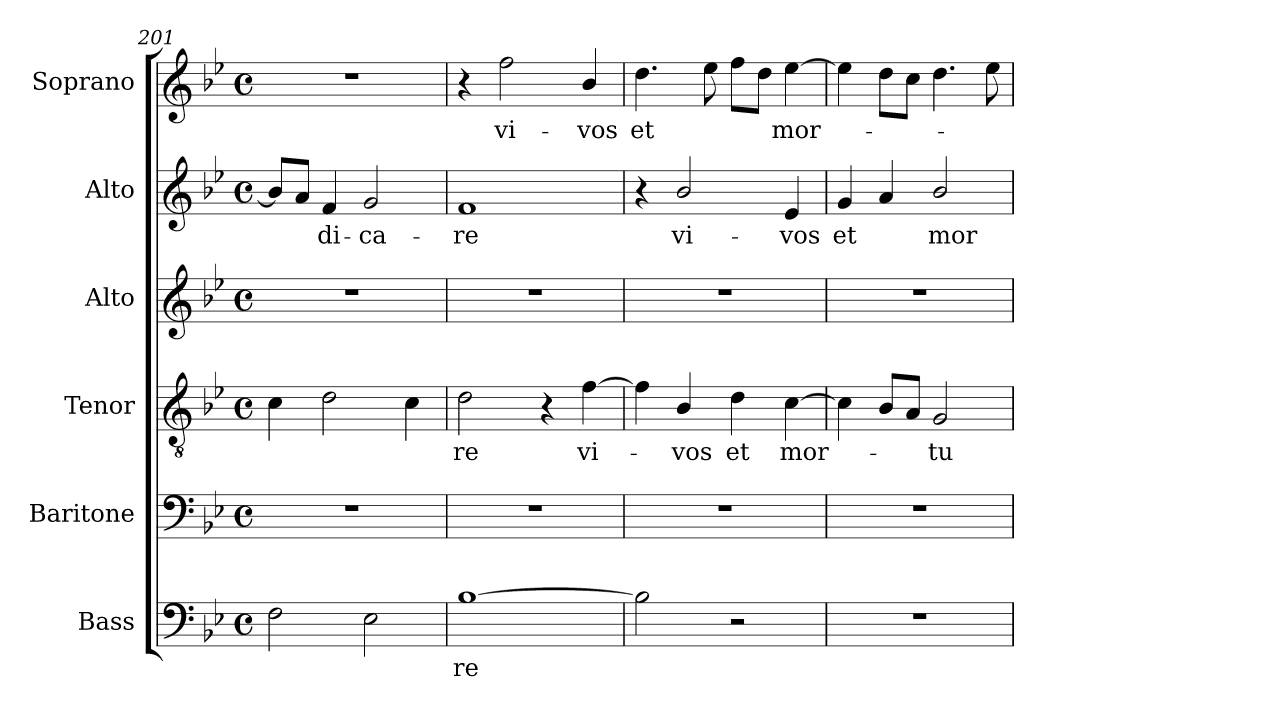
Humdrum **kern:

**kern	**text	**kern	**kern	**text	**kern	**kern	**text	**kern	**text
*part6	*part6	*part5	*part4	*part4	*part3	*part2	*part2	*part1	*part1
*staff6	*staff6	*staff5	*staff4	*staff4	*staff3	*staff2	*staff2	*staff1	*staff1
*I"Bass	*	*I"Baritone	*I"Tenor	*	*I"Alto	*I"Alto	*	*I"Soprano	*
*I'B.	*	*I'Bar.	*I'T.	*	*I'A.	*I'A.	*	*I'S.	*
!!LO:LB:g=z
*clefF4	*	*clefF4	*clefGv2	*	*clefG2	*clefG2	*	*clefG2	*
*	*	*	*ITrd7c12	*	*	*	*	*	*
*k[b-e-]	*	*k[b-e-]	*k[b-e-]	*	*k[b-e-]	*k[b-e-]	*	*k[b-e-]	*
*B-:	*	*B-:	*B-:	*	*B-:	*B-:	*	*B-:	*
*M4/4	*	*M4/4	*M4/4	*	*M4/4	*M4/4	*	*M4/4	*
*met(c)	*	*met(c)	*met(c)	*	*met(c)	*met(c)	*	*met(c)	*
=201	=201	=201	=201	=201	=201	=201	=201	=201	=201
2Fi\	.	1r	4Ci\	.	1r	8b-i/L]	.	1r	.
.	.	.	.	.	.	8ai/J	.	.	.
!	!	!	!	!	!	!	!LO:LY:b:color=#000000	!	!
.	.	.	2Di\	.	.	4fi/	-di-	.	.
!	!	!	!	!	!	!	!LO:LY:b:color=#000000	!	!
2E-i\	.	.	.	.	.	2gi/	-ca-	.	.
.	.	.	4Ci\	.	.	.	.	.	.
=202	=202	=202	=202	=202	=202	=202	=202	=202	=202
!	!LO:LY:b:color=#000000	!	!	!	!	!	!	!	!
!	!	!	!	!LO:LY:b:color=#000000	!	!	!	!	!
!	!	!	!	!	!	!	!LO:LY:b:color=#000000	!	!
[1B-i	-re	1r	2Di\	-re	1r	1fi	-re	4r	.
!	!	!	!	!	!	!	!	!	!LO:LY:b:color=#000000
.	.	.	.	.	.	.	.	2ffi\	vi-
.	.	.	4r	.	.	.	.	.	.
!	!	!	!	!LO:LY:b:color=#000000	!	!	!	!	!
!	!	!	!	!	!	!	!	!	!LO:LY:b:color=#000000
.	.	.	[4Fi\	vi-	.	.	.	4b-i/	-vos
=203	=203	=203	=203	=203	=203	=203	=203	=203	=203
!	!	!	!	!	!	!	!	!	!LO:LY:b:color=#000000
2B-i\]	.	1r	4Fi\]	.	1r	4r	.	4.ddi\	et
!	!	!	!	!LO:LY:b:color=#000000	!	!	!	!	!
!	!	!	!	!	!	!	!LO:LY:b:color=#000000	!	!
.	.	.	4BB-i/	-vos	.	2b-i/	vi-	.	.
.	.	.	.	.	.	.	.	8ee-i\	.
!	!	!	!	!LO:LY:b:color=#000000	!	!	!	!	!
2r	.	.	4Di\	et	.	.	.	8ffi\L	.
.	.	.	.	.	.	.	.	8ddi\J	.
!	!	!	!	!LO:LY:b:color=#000000	!	!	!	!	!
!	!	!	!	!	!	!	!LO:LY:b:color=#000000	!	!
!	!	!	!	!	!	!	!	!	!LO:LY:b:color=#000000
.	.	.	[4Ci\	mor-	.	4e-i/	-vos	[4ee-i\	mor-
=204	=204	=204	=204	=204	=204	=204	=204	=204	=204
!	!	!	!	!	!	!	!LO:LY:b:color=#000000	!	!
1r	.	1r	4Ci\]	.	1r	4gi/	et	4ee-i\]	.
.	.	.	8BB-i/L	.	.	4ai/	.	8ddi\L	.
.	.	.	8AAi/J	.	.	.	.	8cci\J	.
!	!	!	!	!LO:LY:b:color=#000000	!	!	!	!	!
!	!	!	!	!	!	!	!LO:LY:b:color=#000000	!	!
.	.	.	2GGi/	-tu-	.	2b-i/	mor-	4.ddi\	.
.	.	.	.	.	.	.	.	8ee-i\	.
=	=	=	=	=	=	=	=	=	=
*-	*-	*-	*-	*-	*-	*-	*-	*-	*-
